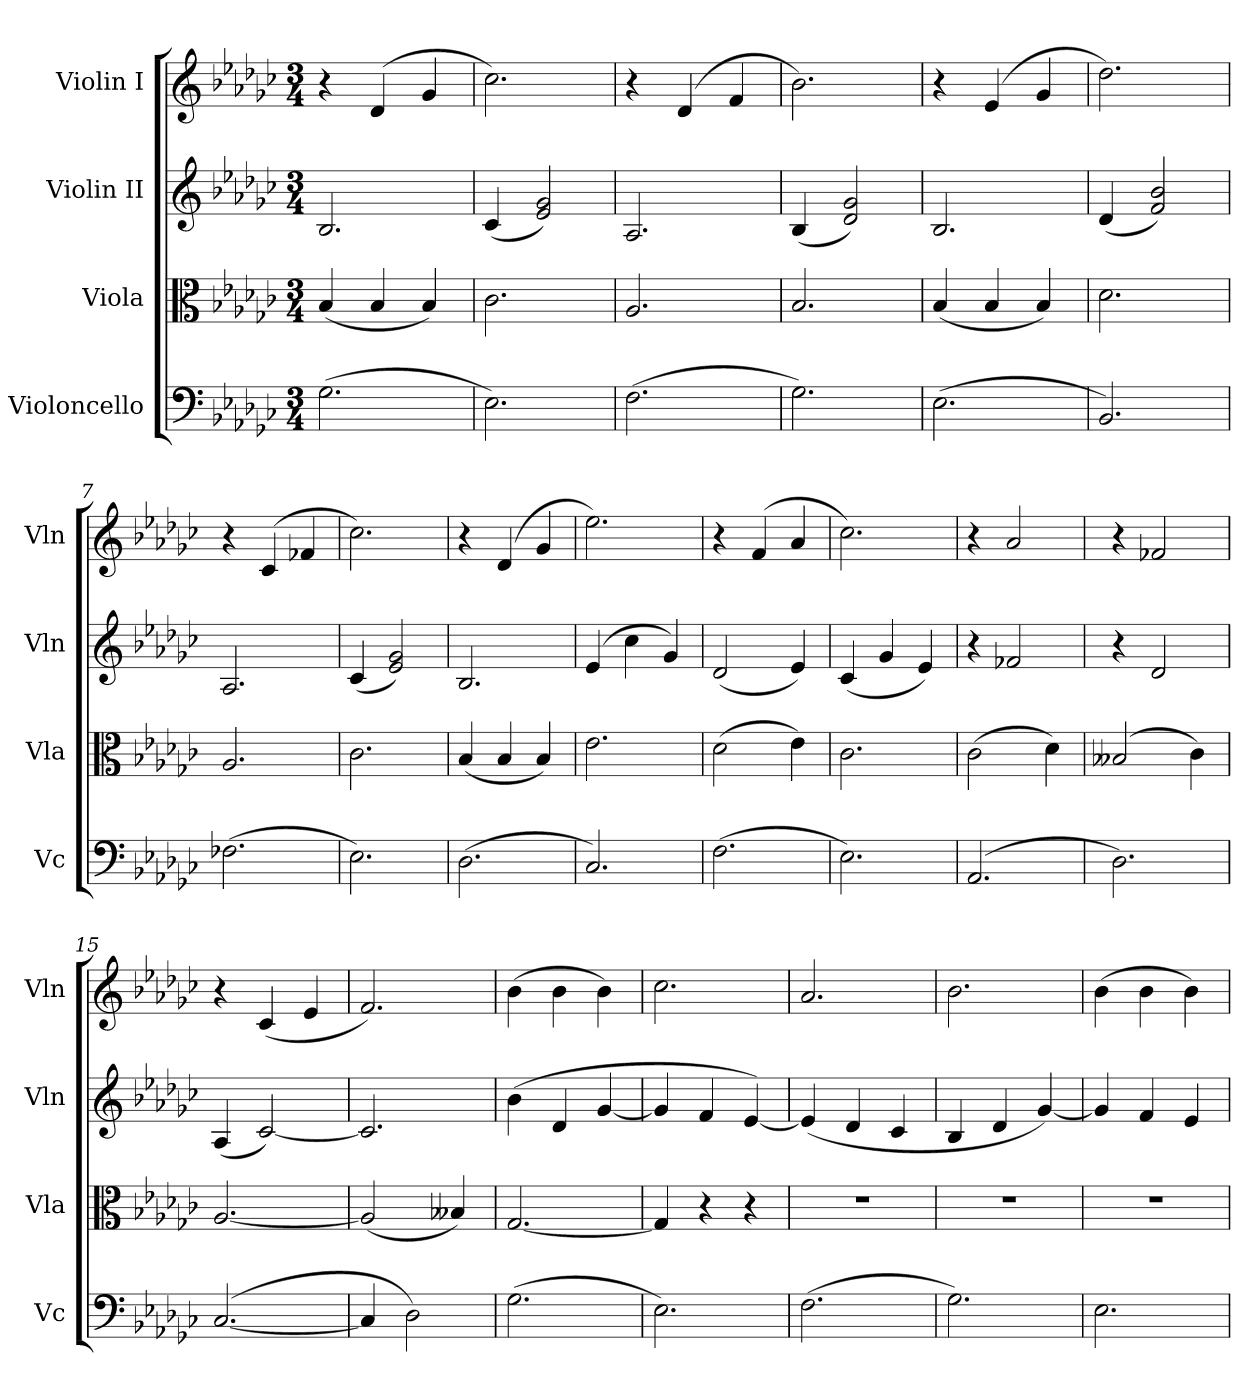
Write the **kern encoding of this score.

**kern	**kern	**kern	**kern
*part4	*part3	*part2	*part1
*staff4	*staff3	*staff2	*staff1
*I"Violoncello	*I"Viola	*I"Violin II	*I"Violin I
*I'Vc	*I'Vla	*I'Vln	*I'Vln
*clefF4	*clefC3	*clefG2	*clefG2
*k[b-e-a-d-g-c-]	*k[b-e-a-d-g-c-]	*k[b-e-a-d-g-c-]	*k[b-e-a-d-g-c-]
*M3/4	*M3/4	*M3/4	*M3/4
=1	=1	=1	=1
(>2.G-\	(<4B-/	2.B-/	4r
.	4B-/	.	(<4d-/
.	4B-/)	.	4g-/
=2	=2	=2	=2
2.E-\)	2.c-\	(<4c-/	2.cc-\)
.	.	2e-/ 2g-/)	.
=3	=3	=3	=3
(>2.F\	2.A-/	2.A-/	4r
.	.	.	(<4d-/
.	.	.	4f/
=4	=4	=4	=4
2.G-\)	2.B-/	(<4B-/	2.b-\)
.	.	2d-/ 2g-/)	.
=5	=5	=5	=5
(<2.E-\	(<4B-/	2.B-/	4r
.	4B-/	.	(<4e-/
.	4B-/)	.	4g-/
=6	=6	=6	=6
2.BB-/)	2.d-\	(<4d-/	2.dd-\)
.	.	2f/ 2b-/)	.
=7	=7	=7	=7
(>2.F-X\	2.A-/	2.A-/	4r
.	.	.	(<4c-/
.	.	.	4f-X/
=8	=8	=8	=8
2.E-\)	2.c-\	(<4c-/	2.cc-\)
.	.	2e-/ 2g-/)	.
=9	=9	=9	=9
(<2.D-\	(<4B-/	2.B-/	4r
.	4B-/	.	(<4d-/
.	4B-/)	.	4g-/
=10	=10	=10	=10
2.C-/)	2.e-\	(<4e-/	2.ee-\)
.	.	4cc-\	.
.	.	4g-/)	.
=11	=11	=11	=11
(>2.F\	(>2d-\	(<2d-/	4r
.	.	.	(<4f/
.	4e-\)	4e-/)	4a-/
!!LO:LB:g=z
=12	=12	=12	=12
2.E-\)	2.c-\	(<4c-/	2.cc-\)
.	.	4g-/	.
.	.	4e-/)	.
=13	=13	=13	=13
(<2.AA-/	(>2c-\	4r	4r
.	.	2f-X/	2a-/
.	4d-\)	.	.
=14	=14	=14	=14
2.D-\)	(>2B--X/	4r	4r
.	.	2d-/	2f-X/
.	4c-\)	.	.
=15	=15	=15	=15
(<[2.C-/	[2.A-/	(<4A-/	4r
.	.	[2c-/)	(<4c-/
.	.	.	4e-/
=16	=16	=16	=16
4C-/]	(<2A-/]	2.c-/]	2.f/)
2D-\)	.	.	.
.	4B--X/)	.	.
=17	=17	=17	=17
(>2.G-\	[2.G-/	(>4b-\	(>4b-\
.	.	4d-/	4b-\
.	.	[4g-/	4b-\)
=18	=18	=18	=18
2.E-\)	4G-/]	4g-/]	2.cc-\
.	4r	4f/	.
.	4r	[4e-/)	.
=19	=19	=19	=19
(>2.F\	2.r	(>4e-/]	2.a-/
.	.	4d-/	.
.	.	4c-/	.
=20	=20	=20	=20
2.G-\)	2.r	4B-/	2.b-\
.	.	4d-/	.
.	.	[4g-/)	.
=21	=21	=21	=21
2.E-\	2.r	4g-/]	(>4b-\
.	.	4f/	4b-\
.	.	4e-/	4b-\)
=	=	=	=
*-	*-	*-	*-
